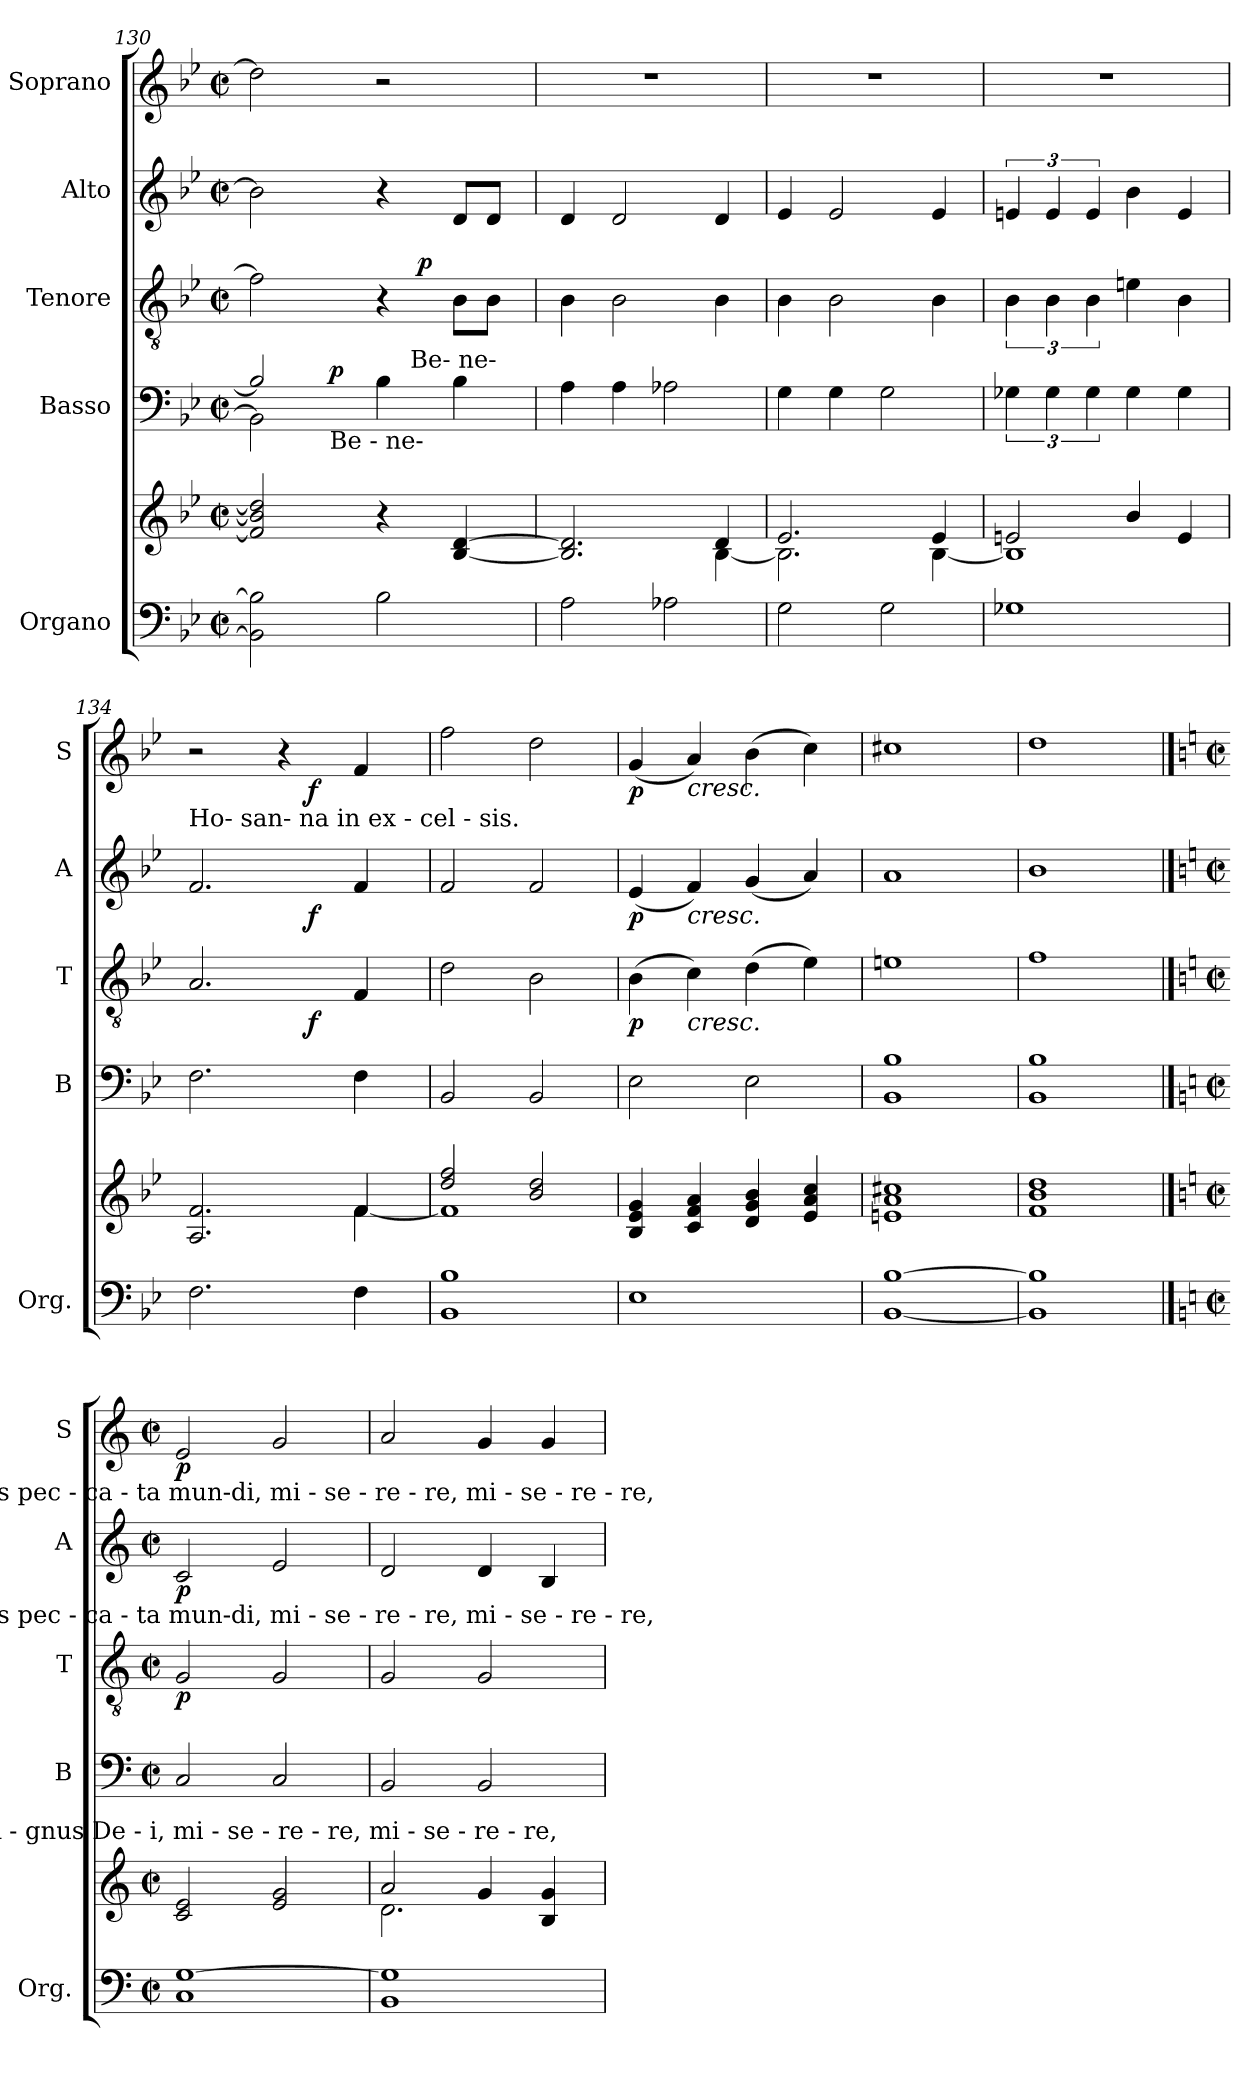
**kern	**kern	**kern	**dynam	**kern	**dynam	**kern	**dynam	**kern	**dynam
*part5	*part5	*part4	*part4	*part3	*part3	*part2	*part2	*part1	*part1
*staff6	*staff5	*staff4	*staff4	*staff3	*staff3	*staff2	*staff2	*staff1	*staff1
*I"Organo	*	*I"Basso	*	*I"Tenore	*	*I"Alto	*	*I"Soprano	*
*I'Org.	*	*I'B	*	*I'T	*	*I'A	*	*I'S	*
*clefF4	*clefG2	*clefF4	*	*clefGv2	*	*clefG2	*	*clefG2	*
*k[b-e-]	*k[b-e-]	*k[b-e-]	*	*k[b-e-]	*	*k[b-e-]	*	*k[b-e-]	*
*B-:	*B-:	*B-:	*	*B-:	*	*B-:	*	*B-:	*
*M2/2	*M2/2	*M2/2	*	*M2/2	*	*M2/2	*	*M2/2	*
*met(c|)	*met(c|)	*met(c|)	*	*met(c|)	*	*met(c|)	*	*met(c|)	*
=130	=130	=130	=130	=130	=130	=130	=130	=130	=130
*	*	*^	*	*^	*	*	*	*	*
*	*	*	*^	*	*	*	*	*	*	*	*
2BB-\] 2B-\]	2f/] 2b-/] 2dd/]	2B-/]	2BB-\]	6ryy	.	2f\]	3ryy	.	2b-\]	.	2dd\]	.
.	.	.	.	12...ryy	.	.	.	.	.	.	.	.
!	!	!	!	!	!LO:DY:a	!	!	!	!	!	!	!
.	.	.	.	3%2ryy	p	.	.	.	.	.	.	.
.	.	.	.	.	.	.	6ryy	.	.	.	.	.
!	!	!LO:TX:b:cj:t=Be - ne-	!	!	!	!	!	!	!	!	!	!
2B-\	4r	2ryy	4B-\	.	.	4r	12ryy	.	4r	.	2r	.
.	.	.	.	.	.	.	48.ryy	.	.	.	.	.
!	!	!	!	!	!	!	!	!LO:DY:a	!	!	!	!
.	.	.	.	.	.	.	3ryy	p	.	.	.	.
!	!	!	!LO:TX:a:cj:t=Be- ne-	!	!	!	!	!	!	!	!	!
.	[4B-/ [4d/	.	4B-\	.	.	8B-\L	.	.	8d/L	.	.	.
.	.	.	.	.	.	8B-\J	.	.	8d/J	.	.	.
.	.	.	.	.	.	.	24ryy	.	.	.	.	.
.	.	.	.	96ryy	.	.	96ryy	.	.	.	.	.
!!LO:LB:g=z
=131	=131	=131	=131	=131	=131	=131	=131	=131	=131	=131	=131	=131
*	*^	*	*	*	*	*	*	*	*	*	*	*
!	!	!	!	!	!	!	!LO:TX:a:cj:t=di - ctus    qui     ve- nit       in        no-mi-ne Do-mi-   ni.            Ho-   san-      na           in          ex  -           cel       -          sis.	!	!	!	!	!	!
!	!	!	!LO:TX:a:cj:t=di - ctus    qui     ve- nit       in        no-mi-ne Do-mi-   ni.            Ho-   san-      na           in          ex  -           cel       -          sis.	!	!	!	!	!	!	!	!	!	!
!	!	!	!LO:TX:b:cj:t=di - ctus qui        ve- nit  in            no-mi-ne Do-mi-   ni.            Ho-   san-      na           in          ex  -           cel       -          sis.	!	!	!	!	!	!	!	!	!	!
*	*	*	*v	*v	*v	*	*	*	*	*	*	*	*
*	*	*	*	*	*v	*v	*	*	*	*	*
2A\	2.B-/] 2.d/]	2.B-\yy	4A\	.	4B-\	.	4d/	.	1r	.
.	.	.	4A\	.	2B-\	.	2d/	.	.	.
2A-X\	.	.	2A-X\	.	.	.	.	.	.	.
.	4d/	[<4B-\	.	.	4B-\	.	4d/	.	.	.
=132	=132	=132	=132	=132	=132	=132	=132	=132	=132	=132
2G\	2.e-/	2.B-\]	4G\	.	4B-\	.	4e-/	.	1r	.
.	.	.	4G\	.	2B-\	.	2e-/	.	.	.
2G\	.	.	2G\	.	.	.	.	.	.	.
.	4e-/	[<4B-\	.	.	4B-\	.	4e-/	.	.	.
=133	=133	=133	=133	=133	=133	=133	=133	=133	=133	=133
1G-X	2en/	1B-]	6G-X\	.	6B-\	.	6en/	.	1r	.
.	.	.	6G-\	.	6B-\	.	6e/	.	.	.
.	.	.	6G-\	.	6B-\	.	6e/	.	.	.
.	4b-/	.	4G-\	.	4en\	.	4b-\	.	.	.
.	4e/	.	4G-\	.	4B-\	.	4e/	.	.	.
=134	=134	=134	=134	=134	=134	=134	=134	=134	=134	=134
*	*	*	*	*	*^	*	*^	*	*^	*
2.F\	2.A/ 2.f/	2.A\yy	2.F\	.	2.A/	3..ryy	.	2.f/	3..ryy	.	2r	3..ryy	.
.	.	.	.	.	.	.	.	.	.	.	4r	.	.
!	!	!	!	!	!	!	!LO:DY:b	!	!	!LO:DY:b	!	!	!LO:DY:b
.	.	.	.	.	.	3ryy	f	.	3ryy	f	.	3ryy	f
!	!	!	!	!	!	!	!	!LO:TX:a:cj:t=Ho-   san-      na           in          ex  -           cel       -          sis.	!	!	!	!	!
4F\	4f/	[<4f\	4F\	.	4F/	.	.	4f/	.	.	4f/	.	.
.	.	.	.	.	.	12ryy	.	.	12ryy	.	.	12ryy	.
*	*	*	*	*	*v	*v	*	*	*	*	*v	*v	*
*	*	*	*	*	*	*	*v	*v	*	*	*
=135	=135	=135	=135	=135	=135	=135	=135	=135	=135	=135
1BB- 1B-	2dd/ 2ff/	1f]	2BB-/	.	2d\	.	2f/	.	2ff\	.
.	2b-/ 2dd/	.	2BB-/	.	2B-\	.	2f/	.	2dd\	.
*	*v	*v	*	*	*	*	*	*	*	*
=136	=136	=136	=136	=136	=136	=136	=136	=136	=136
!	!	!	!	!	!LO:DY:b	!	!LO:DY:b	!	!LO:DY:b
1E-	4B-/ 4e-/ 4g/	2E-\	.	(4B-\	p	(4e-/	p	(4g/	p
!	!	!	!	!	!	!	!	!LO:TX:b:i:t=cresc.	!
!	!	!	!	!	!	!LO:TX:b:i:t=cresc.	!	!	!
!	!	!	!	!LO:TX:b:i:t=cresc.	!	!	!	!	!
.	4c/ 4f/ 4a/	.	.	4c\)	.	4f/)	.	4a/)	.
.	4d/ 4g/ 4b-/	2E-\	.	(4d\	.	(4g/	.	(4b-\	.
.	4e-/ 4a/ 4cc/	.	.	4e-\)	.	4a/)	.	4cc\)	.
=137	=137	=137	=137	=137	=137	=137	=137	=137	=137
*	*	*^	*	*	*	*	*	*	*
[1BB- [1B-	1en 1a 1cc#X	1B-	1BB-	.	1en	.	1a	.	1cc#X	.
=138	=138	=138	=138	=138	=138	=138	=138	=138	=138	=138
1BB-] 1B-]	1f 1b- 1dd	1B-	1BB-	.	1f	.	1b-	.	1dd	.
*	*	*v	*v	*	*	*	*	*	*	*
!!LO:PB:g=z
==138X4	==138X4	==138X4	==138X4	==138X4	==138X4	==138X4	==138X4	==138X4	==138X4
*k[]	*k[]	*k[]	*	*k[]	*	*k[]	*	*k[]	*
*C:	*C:	*C:	*	*C:	*	*C:	*	*C:	*
*M2/2	*M2/2	*M2/2	*	*M2/2	*	*M2/2	*	*M2/2	*
*met(c|)	*met(c|)	*met(c|)	*	*met(c|)	*	*met(c|)	*	*met(c|)	*
*^	*	*^	*	*	*	*	*	*	*
!	!	!	!	!	!	!	!	!LO:TX:a:cj:t=A    -   gnus       De -      i     qui     tol  -    lis  pec -  ca - ta  mun-di,    mi      -      se  -     re    -    re,         mi      -       se   -  re  -    re,	!	!	!
!	!	!	!	!	!	!LO:TX:a:cj:t=A    -   gnus       De -      i     qui     tol  -    lis  pec -  ca - ta  mun-di,    mi   -   se         -     re    -    re,         mi  -     se     -     re  -    re,	!	!	!	!	!
!	!	!	!LO:TX:cj:t=A   -    gnus        De  -     i,             A     -    gnus       De   -     i,           mi   -    se        -      re  -     re,          mi    -  se    -      re    -    re,	!	!	!	!	!	!	!	!
!	!	!LO:TX:a:cj:t=A   -    gnus        De  -     i,             A     -    gnus       De   -     i,           mi   -    se        -      re  -     re,          mi    -  se    -      re    -    re,	!	!	!	!	!	!	!	!	!
!	!	!	!	!	!	!	!LO:DY:b	!	!LO:DY:b	!	!LO:DY:b
*	*	*	*v	*v	*	*	*	*	*	*	*
[>1G	1C	2c/ 2e/	2C/	.	2G/	p	2c/	p	2e/	p
.	.	2e/ 2g/	2C/	.	2G/	.	2e/	.	2g/	.
=139	=139	=139	=139	=139	=139	=139	=139	=139	=139	=139
*	*	*^	*	*	*	*	*	*	*	*
1G]	1BB	2a/	2.d\	2BB/	.	2G/	.	2d/	.	2a/	.
.	.	4g/	.	2BB/	.	2G/	.	4d/	.	4g/	.
.	.	4B/ 4g/	4ryy	.	.	.	.	4B/	.	4g/	.
*v	*v	*	*	*	*	*	*	*	*	*	*
*	*v	*v	*	*	*	*	*	*	*	*
=	=	=	=	=	=	=	=	=	=
*-	*-	*-	*-	*-	*-	*-	*-	*-	*-
